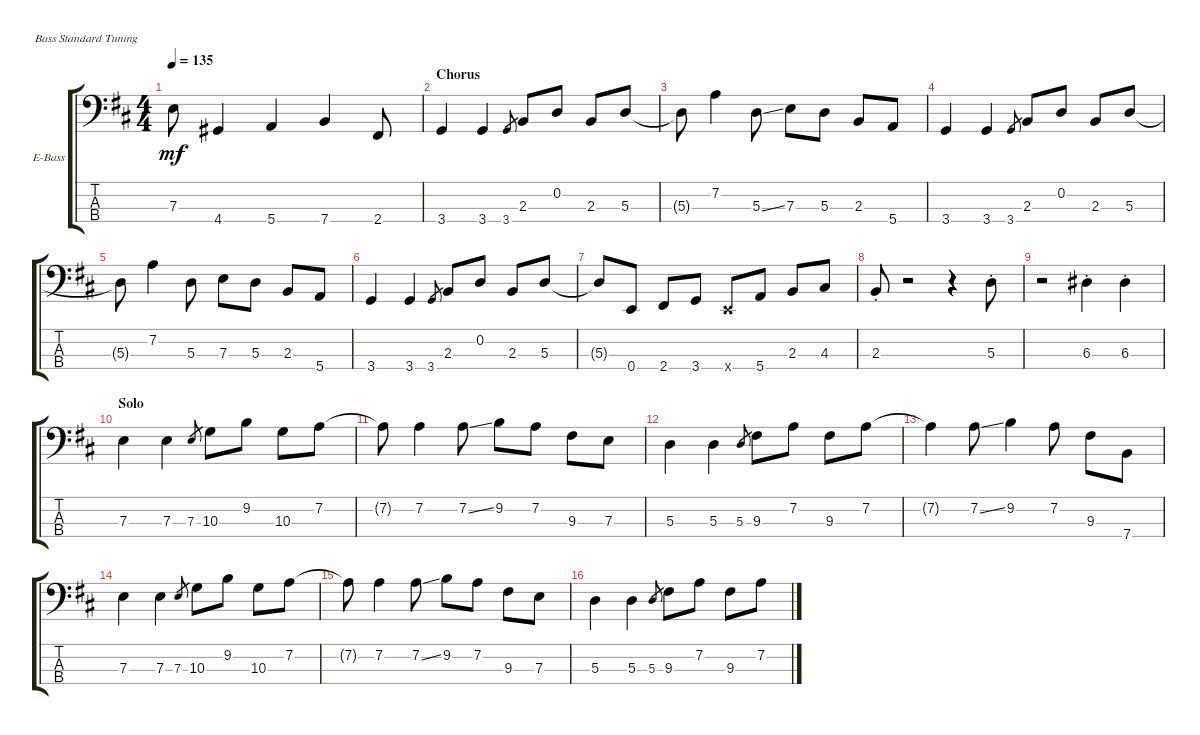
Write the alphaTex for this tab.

\defaultSystemsLayout 4
\bracketExtendMode groupsimilarinstruments
\firstSystemTrackNameOrientation horizontal
\otherSystemsTrackNameOrientation horizontal
\track ("Electric Bass" "E-Bass") {instrument electricbassfinger}
\staff {score tabs}
\tuning (G2 D2 A1 E1)
\ts (4 4)
\tempo 135
\clef f4
\ks bminor
7.3{t}.8{dy mf} 4.4.4 5.4.4 7.4.4 2.4.8 |
\section ("" "Chorus")
3.4.4 3.4.4 3.4.8{gr} 2.3.8 0.2.8 2.3.8 5.3.8 |
5.3{t}.8 7.2.4 5.3{ss}.8 7.3.8 5.3.8 2.3.8 5.4.8 |
3.4.4 3.4.4 3.4.8{gr} 2.3.8 0.2.8 2.3.8 5.3.8 |
5.3{t}.8 7.2.4 5.3.8 7.3.8 5.3.8 2.3.8 5.4.8 |
3.4.4 3.4.4 3.4.8{gr} 2.3.8 0.2.8 2.3.8 5.3.8 |
5.3{t}.8 0.4.8 2.4.8 3.4.8 0.4{x}.8 5.4.8 2.3.8 4.3.8 |
2.3{st}.8 r.2 r.4 5.3{st}.8 |
r.2 6.3{st}.4 6.3{st}.4 |
\section ("" "Solo")
7.3.4 7.3.4 7.3.8{gr} 10.3.8 9.2.8 10.3.8 7.2.8 |
7.2{t}.8 7.2.4 7.2{ss}.8 9.2.8 7.2.8 9.3.8 7.3.8 |
5.3.4 5.3.4 5.3.8{gr} 9.3.8 7.2.8 9.3.8 7.2.8 |
7.2{t}.4 7.2{ss}.8 9.2.4 7.2.8 9.3.8 7.4.8 |
7.3.4 7.3.4 7.3.8{gr} 10.3.8 9.2.8 10.3.8 7.2.8 |
7.2{t}.8 7.2.4 7.2{ss}.8 9.2.8 7.2.8 9.3.8 7.3.8 |
5.3.4 5.3.4 5.3.8{gr} 9.3.8 7.2.8 9.3.8 7.2.8
